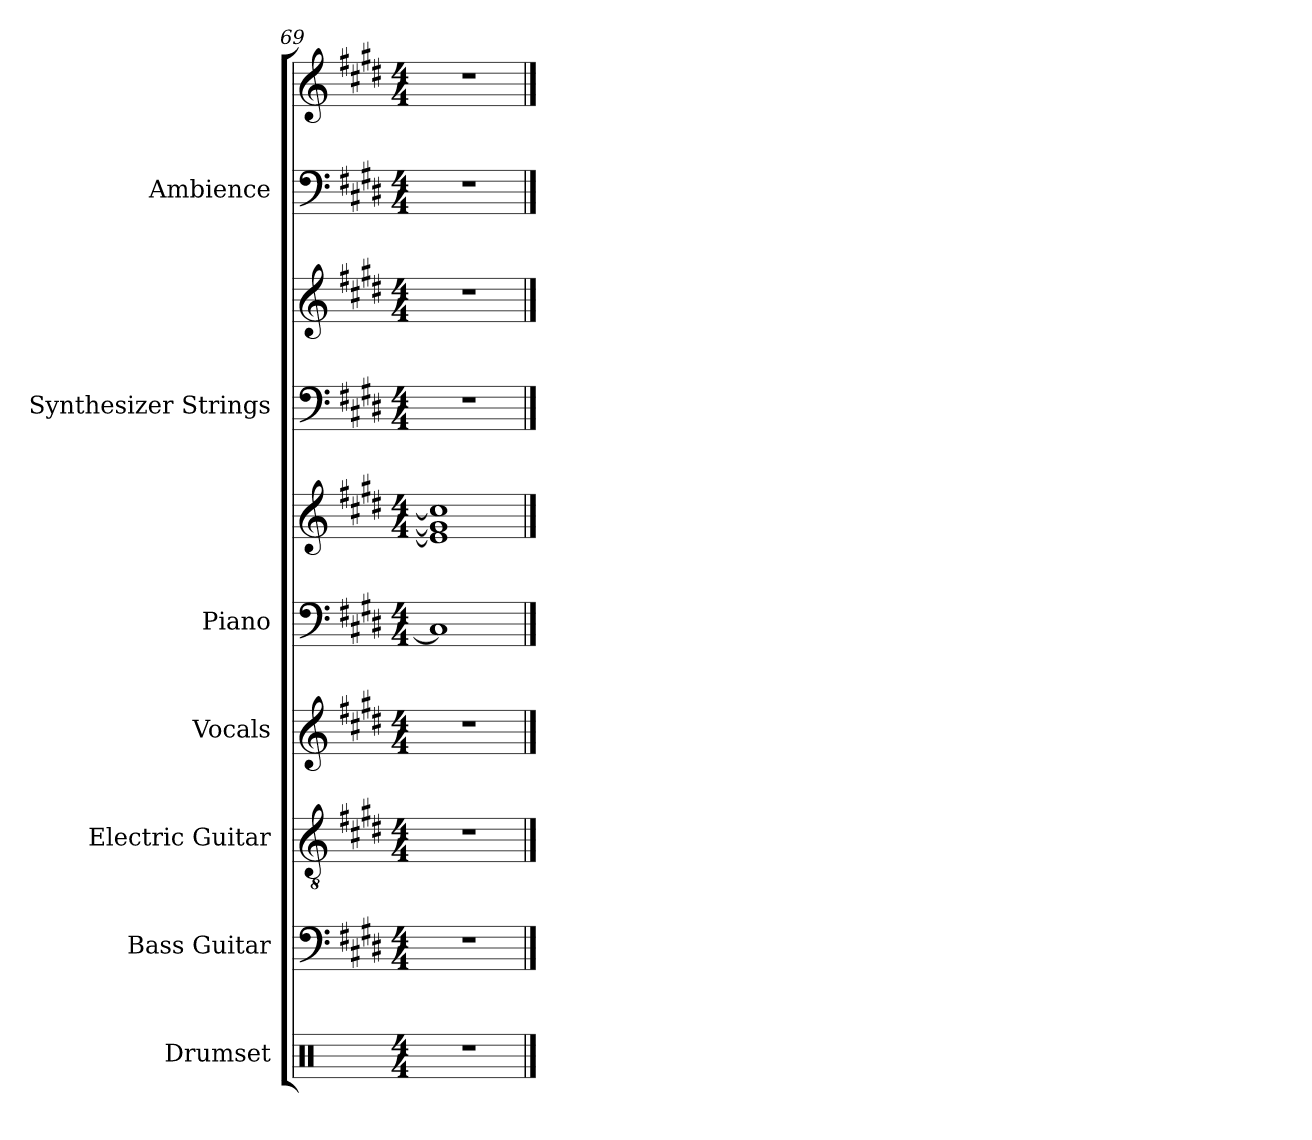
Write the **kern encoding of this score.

**kern	**kern	**kern	**kern	**kern	**kern	**kern	**kern	**kern	**kern
*part7	*part6	*part5	*part4	*part3	*part3	*part2	*part2	*part1	*part1
*staff10	*staff9	*staff8	*staff7	*staff6	*staff5	*staff4	*staff3	*staff2	*staff1
*I"Drumset	*I"Bass Guitar	*I"Electric Guitar	*I"Vocals	*I"Piano	*	*I"Synthesizer Strings	*	*I"Ambience	*
*I'D. Set	*I'B. Guit.	*I'E. Guit.	*I'Voc.	*I'Pno.	*	*I'Syn. Str.	*	*I'Amb.	*
*clefX	*clefF4	*clefGv2	*clefG2	*clefF4	*clefG2	*clefF4	*clefG2	*clefF4	*clefG2
*	*ITrd7c12	*	*	*	*	*	*	*	*
*k[]	*k[f#c#g#d#]	*k[f#c#g#d#]	*k[f#c#g#d#]	*k[f#c#g#d#]	*k[f#c#g#d#]	*k[f#c#g#d#]	*k[f#c#g#d#]	*k[f#c#g#d#]	*k[f#c#g#d#]
*M4/4	*M4/4	*M4/4	*M4/4	*M4/4	*M4/4	*M4/4	*M4/4	*M4/4	*M4/4
=69	=69	=69	=69	=69	=69	=69	=69	=69	=69
1r	1r	1r	1r	1C#]	1e] 1g#] 1cc#]	1r	1r	1r	1r
==	==	==	==	==	==	==	==	==	==
*-	*-	*-	*-	*-	*-	*-	*-	*-	*-
